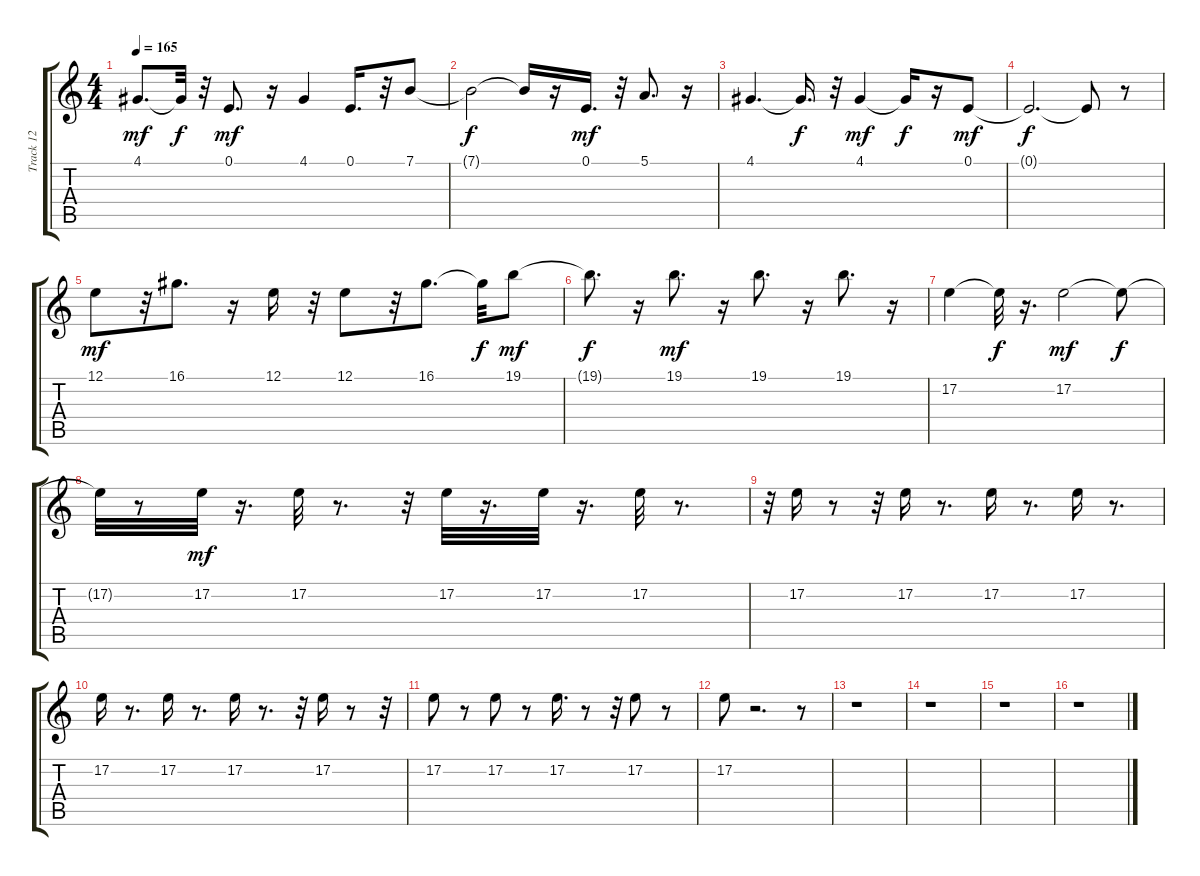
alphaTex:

\track ("Track 12" "Track 12") {instrument fx4atmosphere}
\staff {score tabs}
\tuning (E4 B3 G3 D3 A2 E2) {hide}
\ts (4 4)
\tempo 165
\clef g2
\ks c
4.1.8{d dy mf} 4.1{t}.32{dy f} r.32 0.1.8{d dy mf} r.16 4.1.4 0.1.16{d} r.32 7.1.8 |
7.1{t}.2{dy f} 7.1{t}.16 r.16 0.1.16{d dy mf} r.32 5.1.8{d} r.16 |
4.1.4{d} 4.1{t}.16{d dy f} r.32 4.1.4{dy mf} 4.1{t}.16{dy f} r.16 0.1.8{dy mf} |
0.1{t}.2{d dy f} 0.1{t}.8 r.8 |
12.1.8{dy mf} r.32 16.1.8{d} r.16 12.1.16 r.32 12.1.8 r.32 16.1.8{d} 16.1{t}.32{dy f} 19.1.8{dy mf} |
19.1{t}.8{d dy f} r.16 19.1.8{d dy mf} r.16 19.1.8{d} r.16 19.1.8{d} r.16 |
17.2.4 17.2{t}.32{dy f} r.16{d} 17.2.2{dy mf} 17.2{t}.8{dy f} |
17.2{t}.32 r.8 17.2.32{dy mf} r.16{d} 17.2.32 r.8{d} r.32 17.2.32 r.16{d} 17.2.32 r.16{d} 17.2.32 r.8{d} |
r.32 17.2.16 r.8 r.32 17.2.16 r.8{d} 17.2.16 r.8{d} 17.2.16 r.8{d} |
17.2.16 r.8{d} 17.2.16 r.8{d} 17.2.16 r.8{d} r.32 17.2.16 r.8 r.32 |
17.2.8 r.8 17.2.8 r.8 17.2.16{d} r.8 r.32 17.2.8 r.8 |
17.2.8 r.2{d} r.8 |
r.1 |
r.1 |
r.1 |
r.1
